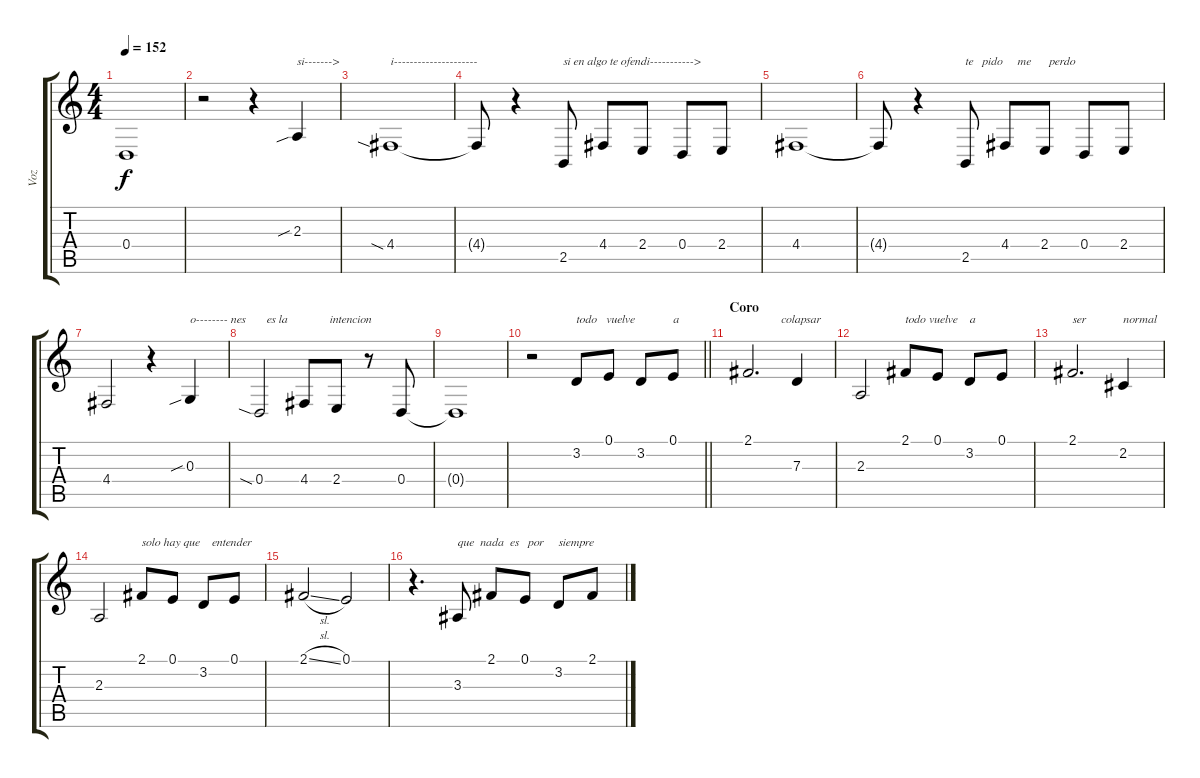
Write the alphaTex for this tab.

\track ("Voz" "Voz") {instrument tuba}
\staff {score tabs}
\tuning (E4 B3 G3 D3 A2 E2) {hide}
\ts (4 4)
\tempo 152
\clef g2
\ks c
0.4{t}.1{dy f} |
r.2 r.4 2.3{sib}.4{txt "si------->"} |
4.4{sia}.1{txt "i---------------------"} |
4.4{t}.8 r.4 2.5.8{txt "si en algo te ofendi----------->"} 4.4.8 2.4.8 0.4.8 2.4.8 |
4.4.1 |
4.4{t}.8 r.4 2.5.8{txt "te   pido     me      perdo     "} 4.4.8 2.4.8 0.4.8 2.4.8 |
4.4.2 r.4 0.3{sib}.4{txt "o-------- nes       es la              intencion"} |
0.4{sia}.2 4.4.8 2.4.8 r.8 0.4.8 |
0.4{t}.1 |
\barLineRight lightlight
r.2 3.2.8{txt "todo   vuelve "} 0.1.8 3.2.8 0.1.8{txt "a"} |
\section ("" "Coro")
2.1.2{d txt "           colapsar"} 7.3.4 |
2.3.2 2.1.8{txt "todo vuelve    a"} 0.1.8 3.2.8 0.1.8 |
2.1.2{d txt "ser"} 2.2.4{txt "normal"} |
2.3.2 2.1.8{txt "solo hay que    entender"} 0.1.8 3.2.8 0.1.8 |
2.1{sl}.2 0.1.2 |
r.4{d} 3.3.8{txt "que  nada  es   por     siempre"} 2.1.8 0.1.8 3.2.8 2.1.8
